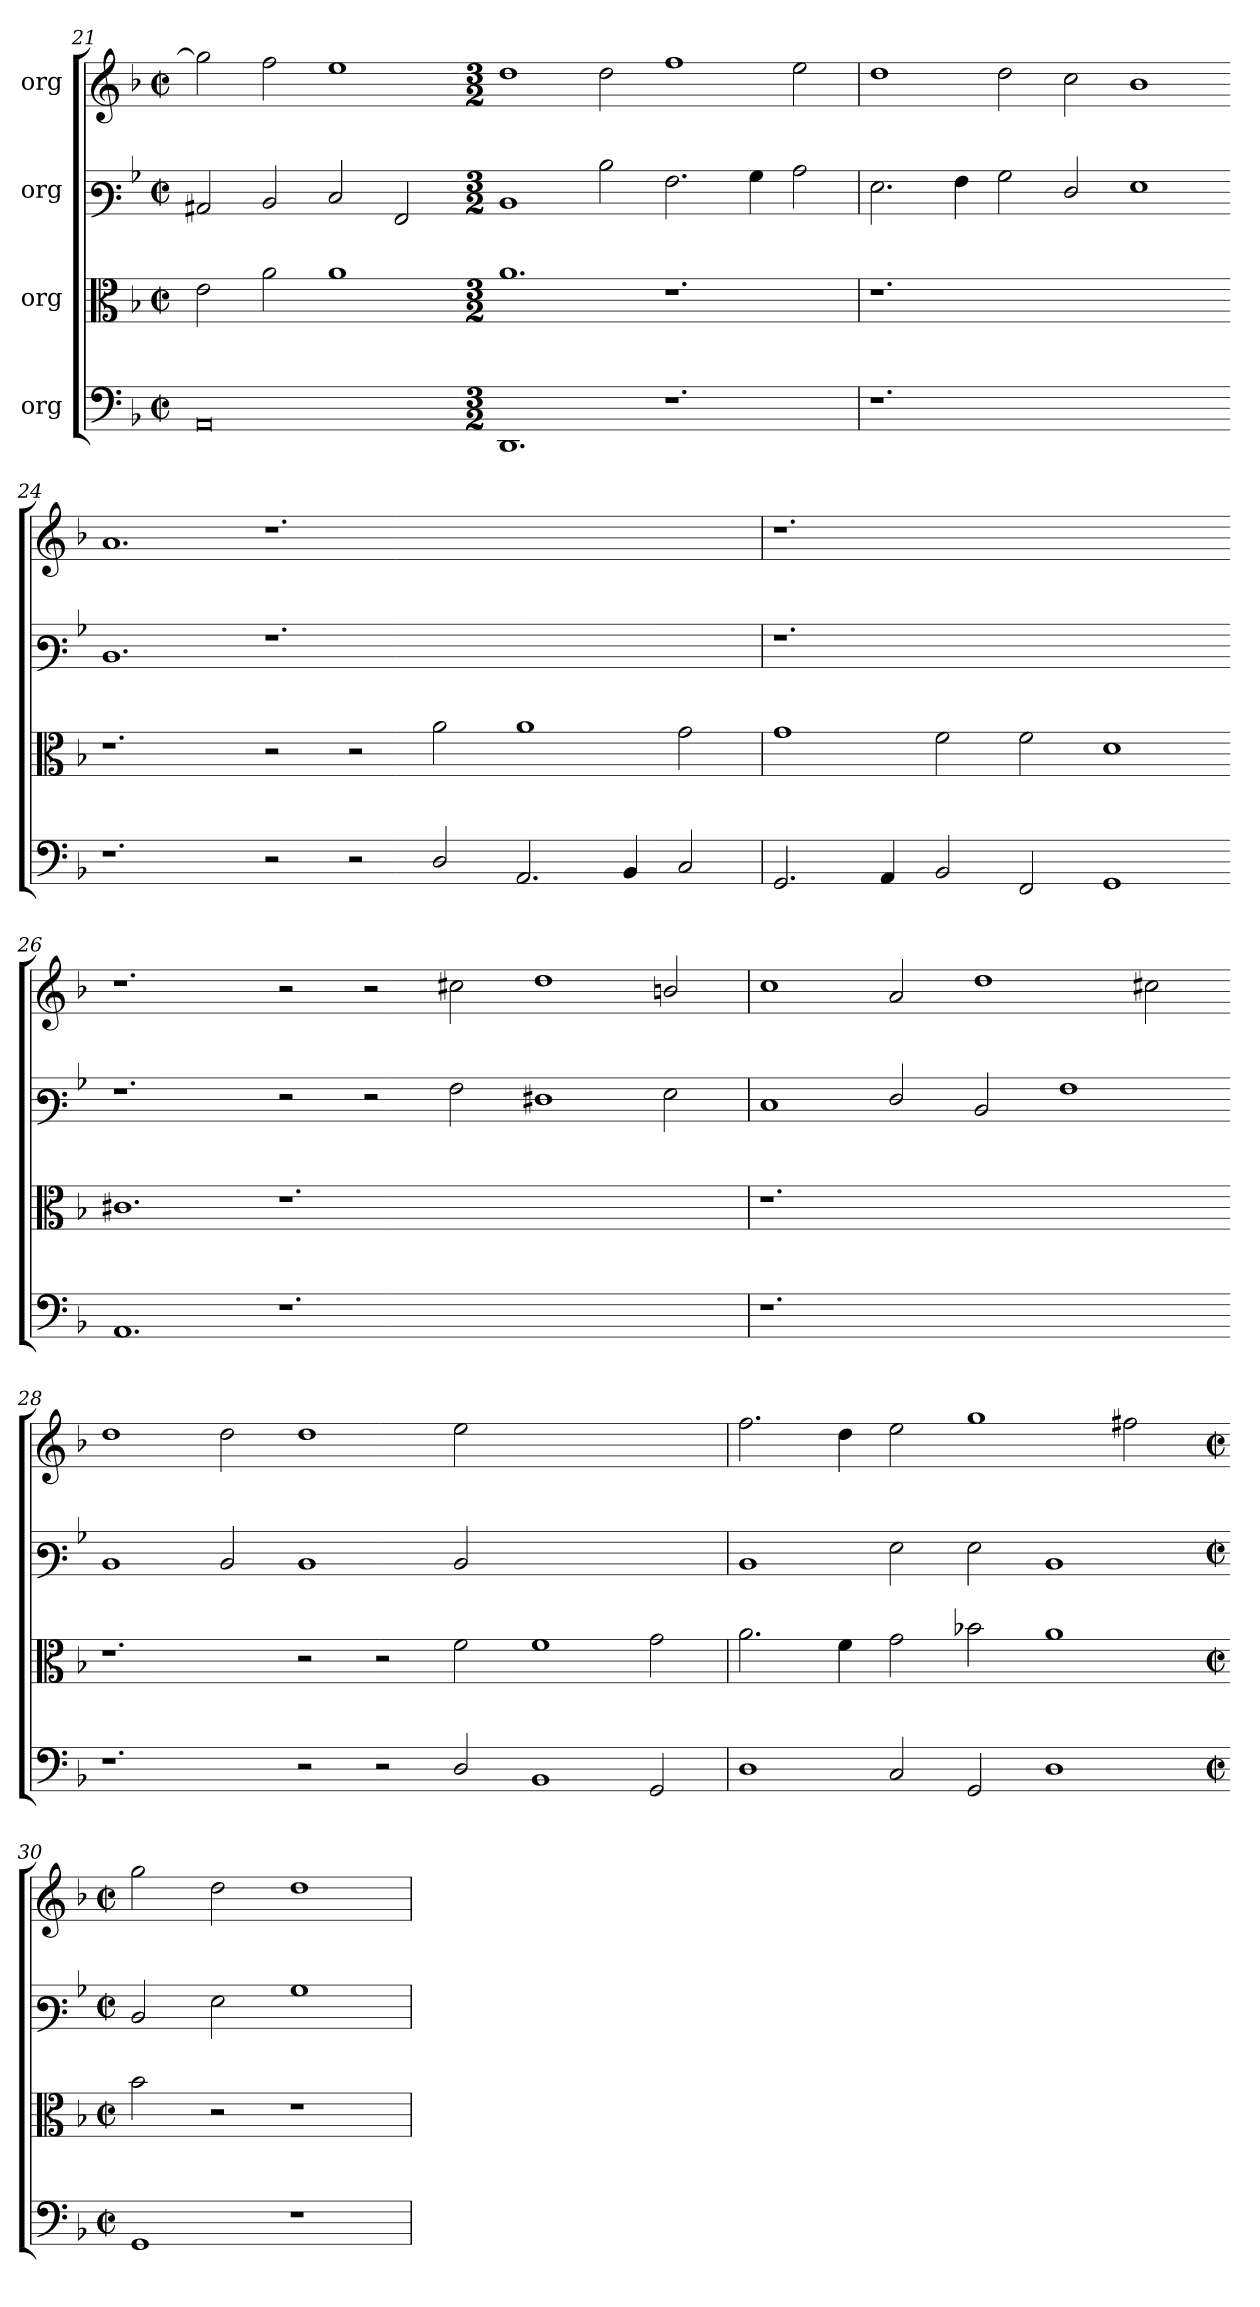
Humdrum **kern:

**kern	**kern	**kern	**kern
*part4	*part3	*part2	*part1
*staff4	*staff3	*staff2	*staff1
*I"org	*I"org	*I"org	*I"org
*clefF4	*clefC3	*clefF3	*clefG2
*k[b-]	*k[b-]	*k[b-]	*k[b-]
*M2/1	*M2/1	*M2/1	*M2/1
*met(c|)	*met(c|)	*met(c|)	*met(c|)
=21	=21	=21	=21
0AA	2e\	2C#X/	2gg\]
.	2a\	2D/	2ff\
.	1a	2E/	1ee
.	.	2AA/	.
=22-	=22-	=22-	=22-
*M3/2	*M3/2	*M3/2	*M3/2
1.DD	1.a	1D	1dd
.	.	2d\	2dd\
1.r	1.r	2.A\	1ff
.	.	4B-\	.
.	.	2c\	2ee\
=23	=23	=23	=23
1.r	1.r	2.G\	1dd
.	.	4A\	.
.	.	2B-\	2dd\
1.ryy	1.ryy	2F/	2cc\
.	.	1G	1b-
=24-	=24-	=24-	=24-
1.r	1.r	1.D	1.a
2r	2r	1.r	1.r
2r	2r	.	.
2D/	2a\	.	.
2.AA/	1a	1.ryy	1.ryy
4BB-/	.	.	.
2C/	2g\	.	.
=25	=25	=25	=25
2.GG/	1g	1.r	1.r
4AA/	.	.	.
2BB-/	2f\	.	.
2FF/	2f\	1.ryy	1.ryy
1GG	1d	.	.
=26-	=26-	=26-	=26-
1.AA	1.c#X	1.r	1.r
1.r	1.r	2r	2r
.	.	2r	2r
.	.	2A\	2cc#X\
1.ryy	1.ryy	1F#X	1dd
.	.	2G\	2bn/
=27	=27	=27	=27
1.r	1.r	1E	1cc
.	.	2F/	2a/
1.ryy	1.ryy	2D/	1dd
.	.	1A	.
.	.	.	2cc#X\
=28-	=28-	=28-	=28-
1.r	1.r	1D	1dd
.	.	2D/	2dd\
2r	2r	1D	1dd
2r	2r	.	.
2D/	2f\	2D/	2ee\
1BB-	1f	1.ryy	1.ryy
2GG/	2g\	.	.
=29	=29	=29	=29
1D	2.a\	1D	2.ff\
.	4f\	.	4dd\
2C/	2g\	2G\	2ee\
2GG/	2b-X\	2G\	1gg
1D	1a	1D	.
.	.	.	2ff#X\
=30-	=30-	=30-	=30-
*M2/1	*M2/1	*M2/1	*M2/1
*met(c|)	*met(c|)	*met(c|)	*met(c|)
1GG	2b-\	2D/	2gg\
.	2r	2G\	2dd\
1r	1r	1B-	1dd
=	=	=	=
*-	*-	*-	*-
